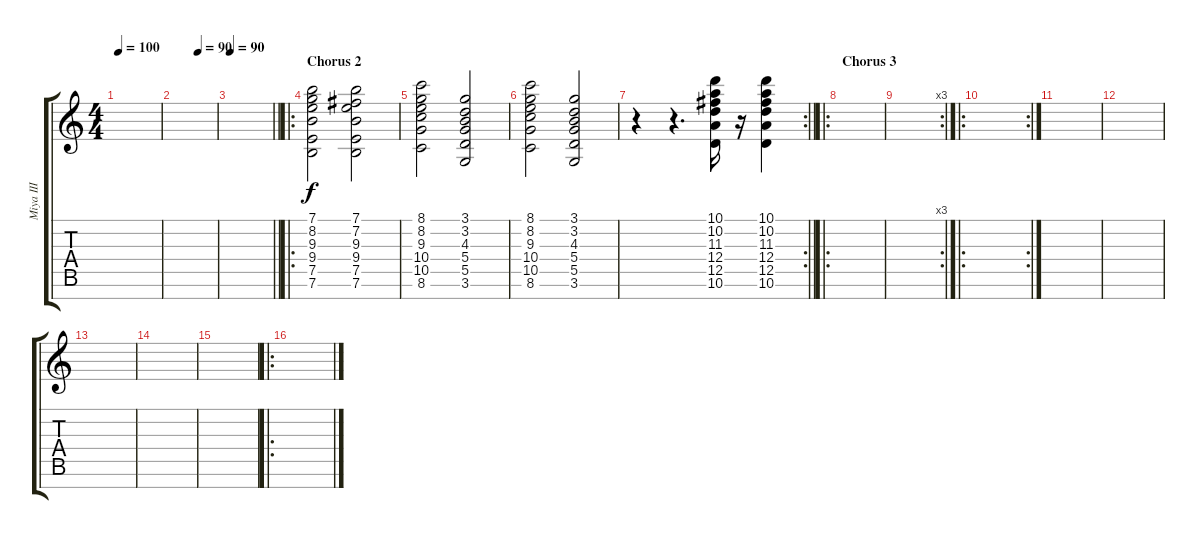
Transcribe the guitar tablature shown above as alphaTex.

\track ("Miya III" "Miya III") {instrument overdrivenguitar}
\staff {score tabs}
\tuning (E4 B3 G3 D3 A2 E2 B1) {hide}
\ts (4 4)
\tempo 100
\clef g2
\ks c
|
\tempo (90 0.5625)
|
\tempo 90
\barLineRight lightlight
|
\ro
\section ("" "Chorus 2")
(7.1 8.2 9.3 9.4 7.5 7.6).2 (7.1 7.2 9.3 9.4 7.5 7.6).2 |
(8.1 8.2 9.3 10.4 10.5 8.6).2 (3.1 3.2 4.3 5.4 5.5 3.6).2 |
(8.1 8.2 9.3 10.4 10.5 8.6).2 (3.1 3.2 4.3 5.4 5.5 3.6).2 |
\rc 2
\barLineRight lightlight
r.4 r.4{d} (10.1 10.2 11.3 12.4 12.5 10.6).16 r.16 (10.1 10.2 11.3 12.4 12.5 10.6).4 |
\ro
\section ("" "Chorus 3")
|
\rc 3
|
\ro
\rc 2
|
|
|
|
|
|
\ro
